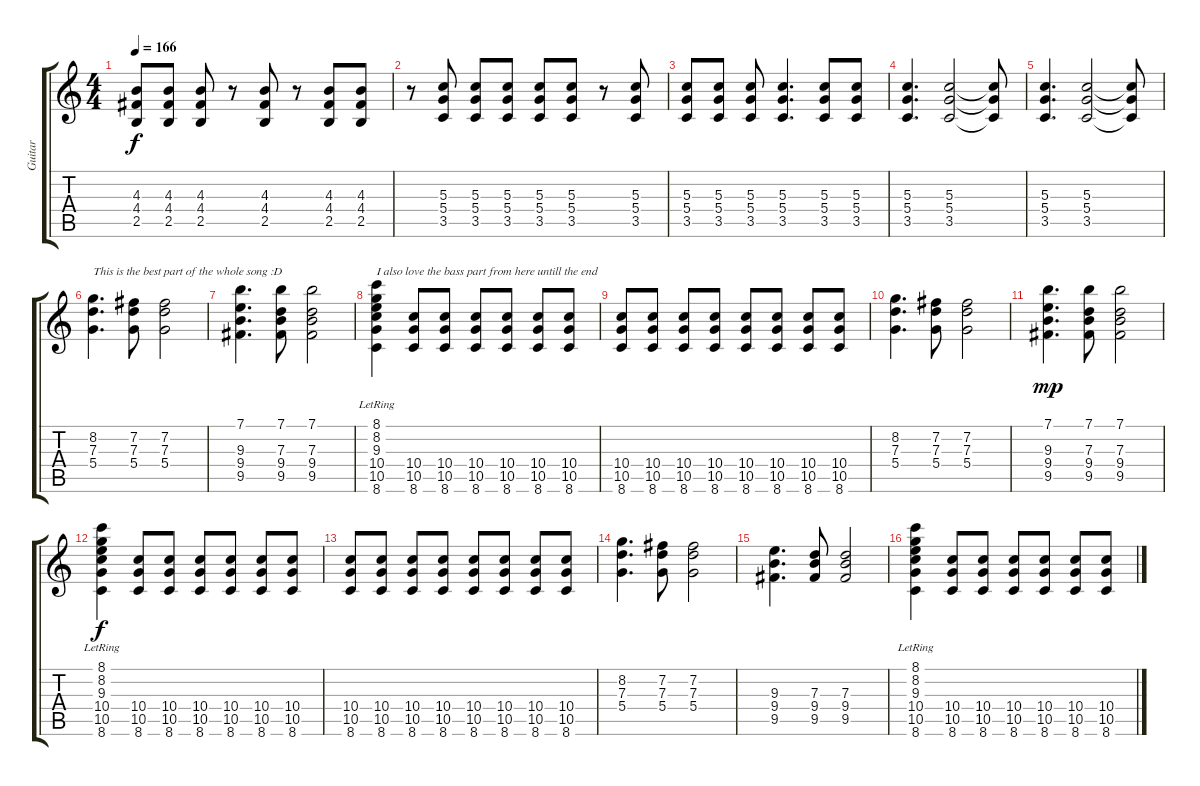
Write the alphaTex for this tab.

\track ("Guitar" "Guitar") {instrument distortionguitar}
\staff {score tabs}
\tuning (E4 B3 G3 D3 A2 E2) {hide}
\ts (4 4)
\tempo 166
\clef g2
\ks c
(4.3 4.4 2.5).8{dy f} (4.3 4.4 2.5).8 (4.3 4.4 2.5).8 r.8 (4.3 4.4 2.5).8 r.8 (4.3 4.4 2.5).8 (4.3 4.4 2.5).8 |
r.8 (5.3 5.4 3.5).8 (5.3 5.4 3.5).8 (5.3 5.4 3.5).8 (5.3 5.4 3.5).8 (5.3 5.4 3.5).8 r.8 (5.3 5.4 3.5).8 |
(5.3 5.4 3.5).8 (5.3 5.4 3.5).8 (5.3 5.4 3.5).8 (5.3 5.4 3.5).4{d} (5.3 5.4 3.5).8 (5.3 5.4 3.5).8 |
(5.3 5.4 3.5).4{d} (5.3 5.4 3.5).2 (5.3{t} 5.4{t} 3.5{t}).8 |
(5.3 5.4 3.5).4{d} (5.3 5.4 3.5).2 (5.3{t} 5.4{t} 3.5{t}).8 |
(8.2 7.3 5.4).4{d txt "This is the best part of the whole song :D"} (7.2 7.3 5.4).8 (7.2 7.3 5.4).2 |
(7.1 9.3 9.4 9.5).4{d} (7.1 7.3 9.4 9.5).8 (7.1 7.3 9.4 9.5).2 |
(8.1{lr} 8.2{lr} 9.3{lr} 10.4 10.5 8.6).4{txt "I also love the bass part from here untill the end"} (10.4 10.5 8.6).8 (10.4 10.5 8.6).8 (10.4 10.5 8.6).8 (10.4 10.5 8.6).8 (10.4 10.5 8.6).8 (10.4 10.5 8.6).8 |
(10.4 10.5 8.6).8 (10.4 10.5 8.6).8 (10.4 10.5 8.6).8 (10.4 10.5 8.6).8 (10.4 10.5 8.6).8 (10.4 10.5 8.6).8 (10.4 10.5 8.6).8 (10.4 10.5 8.6).8 |
(8.2 7.3 5.4).4{d} (7.2 7.3 5.4).8 (7.2 7.3 5.4).2 |
(7.1 9.3 9.4 9.5).4{d dy mp} (7.1 7.3 9.4 9.5).8 (7.1 7.3 9.4 9.5).2 |
(8.1{lr} 8.2{lr} 9.3{lr} 10.4 10.5 8.6).4{dy f} (10.4 10.5 8.6).8 (10.4 10.5 8.6).8 (10.4 10.5 8.6).8 (10.4 10.5 8.6).8 (10.4 10.5 8.6).8 (10.4 10.5 8.6).8 |
(10.4 10.5 8.6).8 (10.4 10.5 8.6).8 (10.4 10.5 8.6).8 (10.4 10.5 8.6).8 (10.4 10.5 8.6).8 (10.4 10.5 8.6).8 (10.4 10.5 8.6).8 (10.4 10.5 8.6).8 |
(8.2 7.3 5.4).4{d} (7.2 7.3 5.4).8 (7.2 7.3 5.4).2 |
(9.3 9.4 9.5).4{d} (7.3 9.4 9.5).8 (7.3 9.4 9.5).2 |
(8.1{lr} 8.2{lr} 9.3{lr} 10.4 10.5 8.6).4 (10.4 10.5 8.6).8 (10.4 10.5 8.6).8 (10.4 10.5 8.6).8 (10.4 10.5 8.6).8 (10.4 10.5 8.6).8 (10.4 10.5 8.6).8
